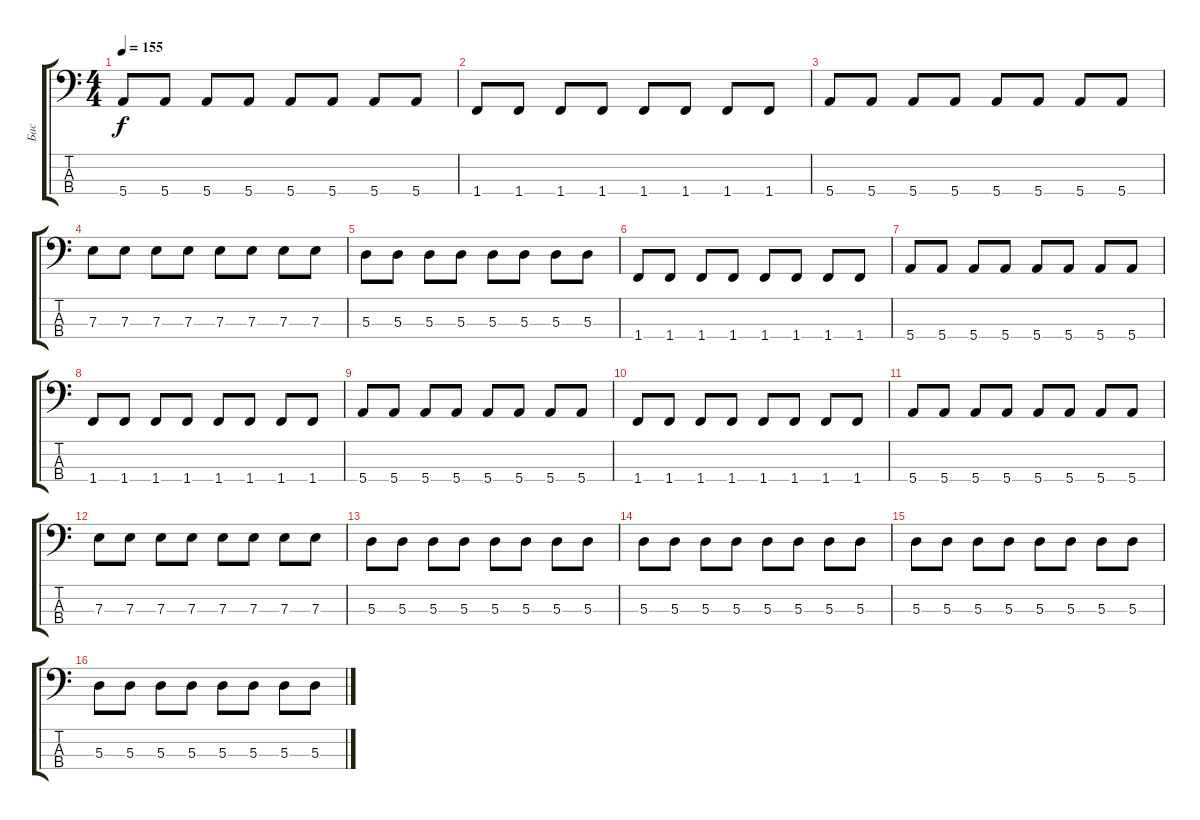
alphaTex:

\track ("Бас" "Бас") {instrument electricbasspick}
\staff {score tabs}
\tuning (G2 D2 A1 E1) {hide}
\ts (4 4)
\tempo 155
\clef f4
\ks c
5.4.8{dy f} 5.4.8 5.4.8 5.4.8 5.4.8 5.4.8 5.4.8 5.4.8 |
1.4.8 1.4.8 1.4.8 1.4.8 1.4.8 1.4.8 1.4.8 1.4.8 |
5.4.8 5.4.8 5.4.8 5.4.8 5.4.8 5.4.8 5.4.8 5.4.8 |
7.3.8 7.3.8 7.3.8 7.3.8 7.3.8 7.3.8 7.3.8 7.3.8 |
5.3.8 5.3.8 5.3.8 5.3.8 5.3.8 5.3.8 5.3.8 5.3.8 |
1.4.8 1.4.8 1.4.8 1.4.8 1.4.8 1.4.8 1.4.8 1.4.8 |
5.4.8 5.4.8 5.4.8 5.4.8 5.4.8 5.4.8 5.4.8 5.4.8 |
1.4.8 1.4.8 1.4.8 1.4.8 1.4.8 1.4.8 1.4.8 1.4.8 |
5.4.8 5.4.8 5.4.8 5.4.8 5.4.8 5.4.8 5.4.8 5.4.8 |
1.4.8 1.4.8 1.4.8 1.4.8 1.4.8 1.4.8 1.4.8 1.4.8 |
5.4.8 5.4.8 5.4.8 5.4.8 5.4.8 5.4.8 5.4.8 5.4.8 |
7.3.8 7.3.8 7.3.8 7.3.8 7.3.8 7.3.8 7.3.8 7.3.8 |
5.3.8 5.3.8 5.3.8 5.3.8 5.3.8 5.3.8 5.3.8 5.3.8 |
5.3.8 5.3.8 5.3.8 5.3.8 5.3.8 5.3.8 5.3.8 5.3.8 |
5.3.8 5.3.8 5.3.8 5.3.8 5.3.8 5.3.8 5.3.8 5.3.8 |
5.3.8 5.3.8 5.3.8 5.3.8 5.3.8 5.3.8 5.3.8 5.3.8
